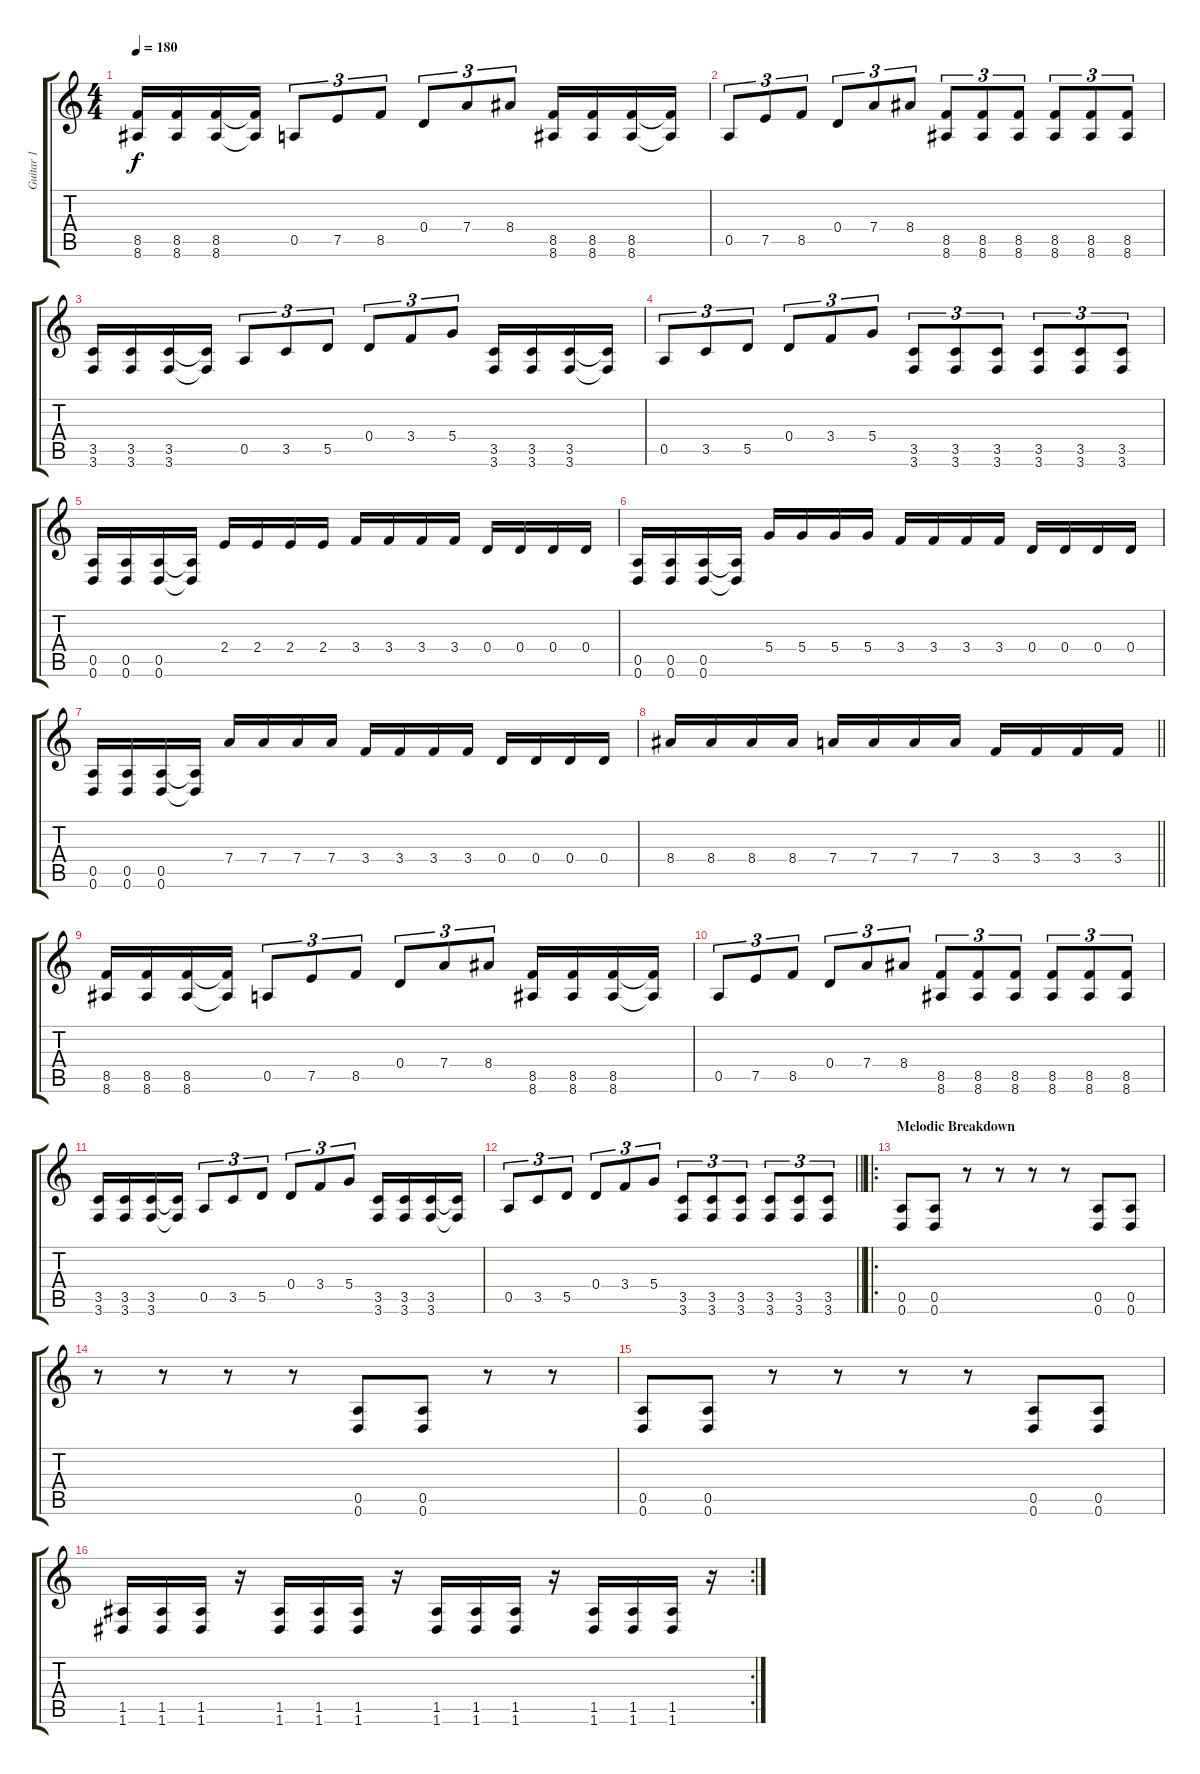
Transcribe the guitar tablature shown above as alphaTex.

\track ("Guitar 1" "Guitar 1") {instrument distortionguitar}
\staff {score tabs}
\tuning (E4 B3 G3 D3 A2 D2) {hide}
\ts (4 4)
\tempo 180
\clef g2
\ks c
(8.5 8.6).16{dy f} (8.5 8.6).16 (8.5 8.6).16 (8.5{t} 8.6{t}).16 0.5.8{tu (3 2)} 7.5.8{tu (3 2)} 8.5.8{tu (3 2)} 0.4.8{tu (3 2)} 7.4.8{tu (3 2)} 8.4.8{tu (3 2)} (8.5 8.6).16 (8.5 8.6).16 (8.5 8.6).16 (8.5{t} 8.6{t}).16 |
0.5.8{tu (3 2)} 7.5.8{tu (3 2)} 8.5.8{tu (3 2)} 0.4.8{tu (3 2)} 7.4.8{tu (3 2)} 8.4.8{tu (3 2)} (8.5 8.6).8{tu (3 2)} (8.5 8.6).8{tu (3 2)} (8.5 8.6).8{tu (3 2)} (8.5 8.6).8{tu (3 2)} (8.5 8.6).8{tu (3 2)} (8.5 8.6).8{tu (3 2)} |
(3.5 3.6).16 (3.5 3.6).16 (3.5 3.6).16 (3.5{t} 3.6{t}).16 0.5.8{tu (3 2)} 3.5.8{tu (3 2)} 5.5.8{tu (3 2)} 0.4.8{tu (3 2)} 3.4.8{tu (3 2)} 5.4.8{tu (3 2)} (3.5 3.6).16 (3.5 3.6).16 (3.5 3.6).16 (3.5{t} 3.6{t}).16 |
0.5.8{tu (3 2)} 3.5.8{tu (3 2)} 5.5.8{tu (3 2)} 0.4.8{tu (3 2)} 3.4.8{tu (3 2)} 5.4.8{tu (3 2)} (3.5 3.6).8{tu (3 2)} (3.5 3.6).8{tu (3 2)} (3.5 3.6).8{tu (3 2)} (3.5 3.6).8{tu (3 2)} (3.5 3.6).8{tu (3 2)} (3.5 3.6).8{tu (3 2)} |
(0.5 0.6).16 (0.5 0.6).16 (0.5 0.6).16 (0.5{t} 0.6{t}).16 2.4.16 2.4.16 2.4.16 2.4.16 3.4.16 3.4.16 3.4.16 3.4.16 0.4.16 0.4.16 0.4.16 0.4.16 |
(0.5 0.6).16 (0.5 0.6).16 (0.5 0.6).16 (0.5{t} 0.6{t}).16 5.4.16 5.4.16 5.4.16 5.4.16 3.4.16 3.4.16 3.4.16 3.4.16 0.4.16 0.4.16 0.4.16 0.4.16 |
(0.5 0.6).16 (0.5 0.6).16 (0.5 0.6).16 (0.5{t} 0.6{t}).16 7.4.16 7.4.16 7.4.16 7.4.16 3.4.16 3.4.16 3.4.16 3.4.16 0.4.16 0.4.16 0.4.16 0.4.16 |
\barLineRight lightlight
8.4.16 8.4.16 8.4.16 8.4.16 7.4.16 7.4.16 7.4.16 7.4.16 3.4.16 3.4.16 3.4.16 3.4.16 |
(8.5 8.6).16 (8.5 8.6).16 (8.5 8.6).16 (8.5{t} 8.6{t}).16 0.5.8{tu (3 2)} 7.5.8{tu (3 2)} 8.5.8{tu (3 2)} 0.4.8{tu (3 2)} 7.4.8{tu (3 2)} 8.4.8{tu (3 2)} (8.5 8.6).16 (8.5 8.6).16 (8.5 8.6).16 (8.5{t} 8.6{t}).16 |
0.5.8{tu (3 2)} 7.5.8{tu (3 2)} 8.5.8{tu (3 2)} 0.4.8{tu (3 2)} 7.4.8{tu (3 2)} 8.4.8{tu (3 2)} (8.5 8.6).8{tu (3 2)} (8.5 8.6).8{tu (3 2)} (8.5 8.6).8{tu (3 2)} (8.5 8.6).8{tu (3 2)} (8.5 8.6).8{tu (3 2)} (8.5 8.6).8{tu (3 2)} |
(3.5 3.6).16 (3.5 3.6).16 (3.5 3.6).16 (3.5{t} 3.6{t}).16 0.5.8{tu (3 2)} 3.5.8{tu (3 2)} 5.5.8{tu (3 2)} 0.4.8{tu (3 2)} 3.4.8{tu (3 2)} 5.4.8{tu (3 2)} (3.5 3.6).16 (3.5 3.6).16 (3.5 3.6).16 (3.5{t} 3.6{t}).16 |
\barLineRight lightlight
0.5.8{tu (3 2)} 3.5.8{tu (3 2)} 5.5.8{tu (3 2)} 0.4.8{tu (3 2)} 3.4.8{tu (3 2)} 5.4.8{tu (3 2)} (3.5 3.6).8{tu (3 2)} (3.5 3.6).8{tu (3 2)} (3.5 3.6).8{tu (3 2)} (3.5 3.6).8{tu (3 2)} (3.5 3.6).8{tu (3 2)} (3.5 3.6).8{tu (3 2)} |
\ro
\section ("" "Melodic Breakdown")
(0.5 0.6).8 (0.5 0.6).8 r.8 r.8 r.8 r.8 (0.5 0.6).8 (0.5 0.6).8 |
r.8 r.8 r.8 r.8 (0.5 0.6).8 (0.5 0.6).8 r.8 r.8 |
(0.5 0.6).8 (0.5 0.6).8 r.8 r.8 r.8 r.8 (0.5 0.6).8 (0.5 0.6).8 |
\rc 2
(1.5 1.6).16 (1.5 1.6).16 (1.5 1.6).16 r.16 (1.5 1.6).16 (1.5 1.6).16 (1.5 1.6).16 r.16 (1.5 1.6).16 (1.5 1.6).16 (1.5 1.6).16 r.16 (1.5 1.6).16 (1.5 1.6).16 (1.5 1.6).16 r.16
